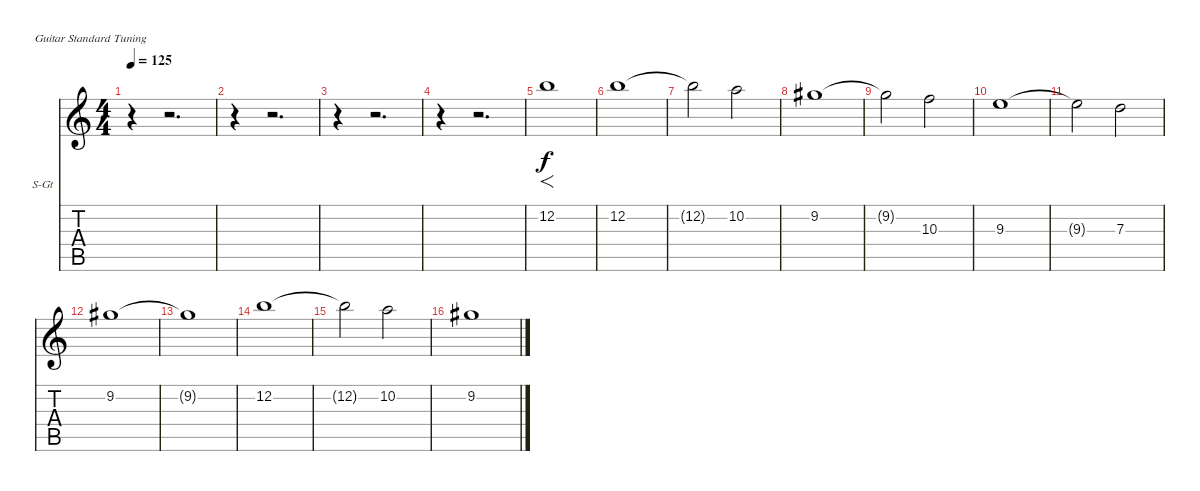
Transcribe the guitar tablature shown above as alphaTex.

\bracketExtendMode nobrackets
\firstSystemTrackNameOrientation horizontal
\otherSystemsTrackNameOrientation horizontal
\track ("Andreas Zengberg" "S-Gt") {instrument cello}
\staff {score tabs}
\tuning (E4 B3 G3 D3 A2 E2)
\displaytranspose 12
\ts (4 4)
\tempo 125
\clef g2
\ks c
r.4{dy f} r.2{d} |
r.4 r.2{d} |
r.4 r.2{d} |
r.4 r.2{d} |
12.2.1{f} |
12.2.1 |
12.2{t}.2 10.2.2 |
9.2.1 |
9.2{t}.2 10.3.2 |
9.3.1 |
9.3{t}.2 7.3.2 |
9.2.1 |
9.2{t}.1 |
12.2.1 |
12.2{t}.2 10.2.2 |
9.2.1
